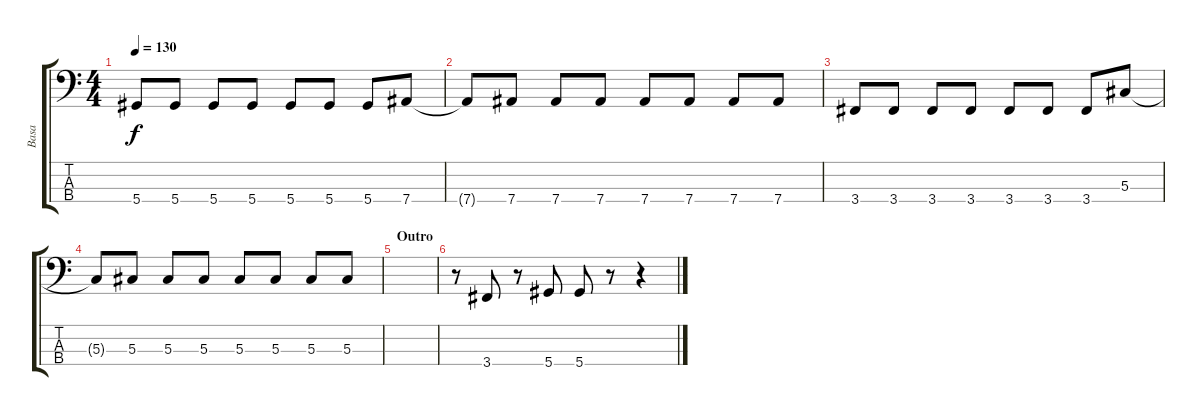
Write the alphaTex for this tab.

\track ("Basa" "Basa") {instrument electricbassfinger}
\staff {score tabs}
\tuning (Gb2 Db2 Ab1 Eb1) {hide}
\ts (4 4)
\tempo 130
\clef f4
\ks c
5.4.8{dy f} 5.4.8 5.4.8 5.4.8 5.4.8 5.4.8 5.4.8 7.4.8 |
7.4{t}.8 7.4.8 7.4.8 7.4.8 7.4.8 7.4.8 7.4.8 7.4.8 |
3.4.8 3.4.8 3.4.8 3.4.8 3.4.8 3.4.8 3.4.8 5.3.8 |
5.3{t}.8 5.3.8 5.3.8 5.3.8 5.3.8 5.3.8 5.3.8 5.3.8 |
\section ("" "Outro")
|
r.8 3.4.8 r.8 5.4.8 5.4.8 r.8 r.4
